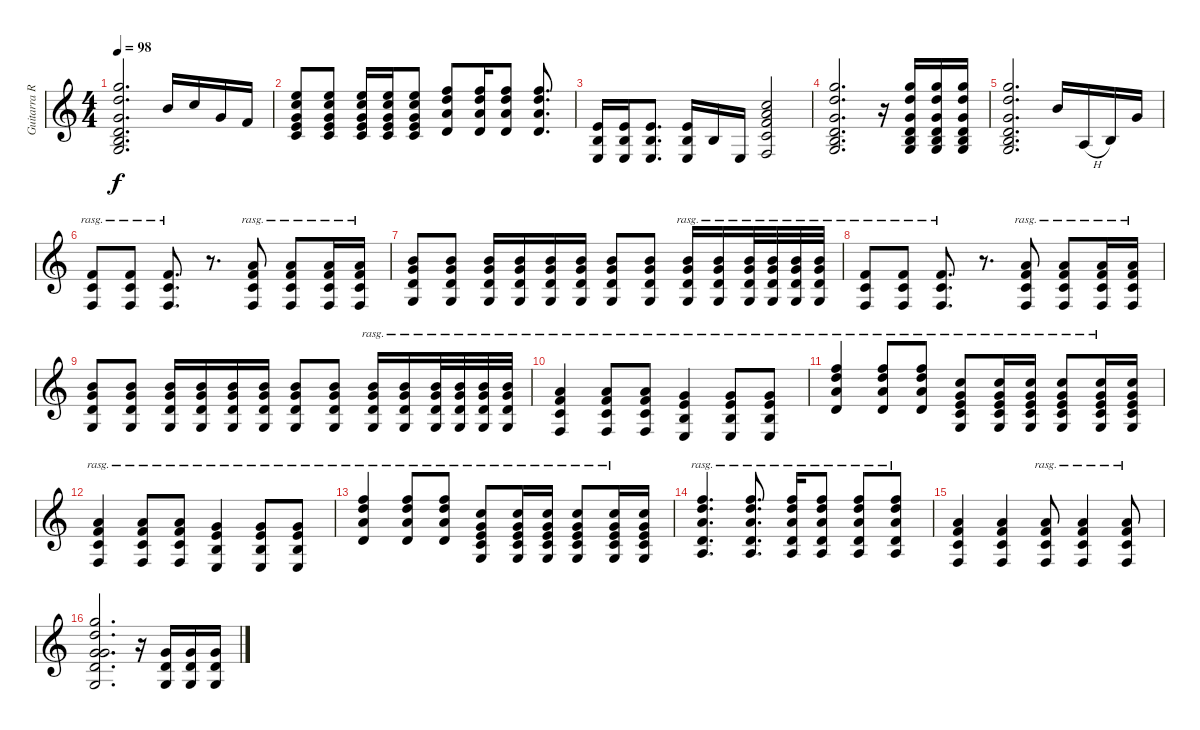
\track ("Guitarra Rítmica" "Guitarra R") {instrument acousticguitarsteel}
\staff {score}
\tuning (E4 B3 G3 D3 A2 E2) {hide}
\ts (4 4)
\tempo 98
\clef g2
\ks c
(3.1 3.2 0.3 0.4 2.5 3.6).2{d dy f} 0.2.16 1.2.16 0.3.16 3.4.16 |
(0.1 1.2 0.3 2.4 3.5).8{bd 60} (0.1 1.2 0.3 2.4 3.5).8{bu 60} (0.1 1.2 0.3 2.4 3.5).16{bd 60} (0.1 1.2 0.3 2.4 3.5).16{bu 120} (0.1 1.2 0.3 2.4 3.5).8{bd 240} (1.1 3.2 2.3 0.4).8{bd 120} (1.1 3.2 2.3 0.4).16{bd 60} (1.1 3.2 2.3 0.4).8{bu 120} (1.1 3.2 2.3 0.4).8{d bd 240} |
(2.4 2.5 0.6).16{bd 60} (2.4 2.5 0.6).16{bu 240} (2.4 2.5 0.6).8{d bd 60} (2.4 2.5 0.6).16{bu 240} 2.5.16 0.6.16 (1.2 2.3 3.4 3.5 1.6).2 |
(3.1 3.2 0.3 0.4 2.5 3.6).2{d bd 240} r.16 (3.1 3.2 0.3 0.4 2.5 3.6).16{bu 60} (3.1 3.2 0.3 0.4 2.5 3.6).16{bd 60} (3.1 3.2 0.3 0.4 2.5 3.6).16{bu 60} |
(3.1 3.2 0.3 0.4 2.5 3.6).2{d} 0.2.16 0.5{h}.16 2.5.16 0.3.16 |
(3.4 3.5 1.6).8{bd 120 rasg ii} (3.4 3.5 1.6).8{bu 120 rasg ii} (3.4 3.5 1.6).8{d bd 120 rasg ii} r.8{d} (2.3 3.4 3.5 1.6).8{bd 120 rasg ii} (2.3 3.4 3.5 1.6).8{bu 120 rasg ii} (2.3 3.4 3.5 1.6).16{bd 120 rasg ii} (2.3 3.4 3.5 1.6).16{bd 120 rasg ii} |
(4.3 5.4 5.5 3.6).8{bd 120} (4.3 5.4 5.5 3.6).8{bd 120} (4.3 5.4 5.5 3.6).16{bd 60} (4.3 5.4 5.5 3.6).16{bu 60} (4.3 5.4 5.5 3.6).16{bd 60} (4.3 5.4 5.5 3.6).16{bd 60} (4.3 5.4 5.5 3.6).8{bd 60} (4.3 5.4 5.5 3.6).8{bu 60} (4.3 5.4 5.5 3.6).16{bd 60 rasg ii} (4.3 5.4 5.5 3.6).16{bu 120 rasg ii} (4.3 5.4 5.5 3.6).32{bd 30 rasg ii} (4.3 5.4 5.5 3.6).32{bu 60 rasg ii} (4.3 5.4 5.5 3.6).32{bd 60 rasg ii} (4.3 5.4 5.5 3.6).32{bd 60 rasg ii} |
(3.4 3.5 1.6).8{bd 120 rasg ii} (3.4 3.5 1.6).8{bu 120 rasg ii} (3.4 3.5 1.6).8{d bd 120 rasg ii} r.8{d} (2.3 3.4 3.5 1.6).8{bd 120 rasg ii} (2.3 3.4 3.5 1.6).8{bu 120 rasg ii} (2.3 3.4 3.5 1.6).16{bd 120 rasg ii} (2.3 3.4 3.5 1.6).16{bd 120 rasg ii} |
(4.3 5.4 5.5 3.6).8{bd 120} (4.3 5.4 5.5 3.6).8{bd 120} (4.3 5.4 5.5 3.6).16{bd 60} (4.3 5.4 5.5 3.6).16{bu 60} (4.3 5.4 5.5 3.6).16{bd 60} (4.3 5.4 5.5 3.6).16{bd 60} (4.3 5.4 5.5 3.6).8{bd 60} (4.3 5.4 5.5 3.6).8{bu 60} (4.3 5.4 5.5 3.6).16{bd 60 rasg ii} (4.3 5.4 5.5 3.6).16{bu 120 rasg ii} (4.3 5.4 5.5 3.6).32{bd 30 rasg ii} (4.3 5.4 5.5 3.6).32{bu 60 rasg ii} (4.3 5.4 5.5 3.6).32{bd 60 rasg ii} (4.3 5.4 5.5 3.6).32{bd 60 rasg ii} |
(2.3 3.4 3.5 1.6).4{bd 120 rasg ii} (2.3 3.4 3.5 1.6).8{bu 120 rasg ii} (2.3 3.4 3.5 1.6).8{bd 120 rasg ii} (0.3 2.4 2.5 0.6).4{bd 120 rasg ii} (0.3 2.4 2.5 0.6).8{bu 120 rasg ii} (0.3 2.4 2.5 0.6).8{bd 120 rasg ii} |
(1.1 3.2 2.3 0.4).4{bd 120 rasg ii} (1.1 3.2 2.3 0.4).8{bd 120 rasg ii} (1.1 3.2 2.3 0.4).8{bu 120 rasg ii} (1.2 0.3 2.4 3.5 3.6).8{bd 120 rasg ii} (1.2 0.3 2.4 3.5 3.6).16{bu 120 rasg ii} (1.2 0.3 2.4 3.5 3.6).16{bd 120 rasg ii} (1.2 0.3 2.4 3.5 3.6).8{bu 120 rasg ii} (1.2 0.3 2.4 3.5 3.6).16{bd 120 rasg ii} (1.2 0.3 2.4 3.5 3.6).16 |
(2.3 3.4 3.5 1.6).4{bd 120 rasg ii} (2.3 3.4 3.5 1.6).8{bu 120 rasg ii} (2.3 3.4 3.5 1.6).8{bd 120 rasg ii} (0.3 2.4 2.5 0.6).4{bd 120 rasg ii} (0.3 2.4 2.5 0.6).8{bu 120 rasg ii} (0.3 2.4 2.5 0.6).8{bd 120 rasg ii} |
(1.1 3.2 2.3 0.4).4{bd 120 rasg ii} (1.1 3.2 2.3 0.4).8{bd 120 rasg ii} (1.1 3.2 2.3 0.4).8{bu 120 rasg ii} (1.2 0.3 2.4 3.5 3.6).8{bd 120 rasg ii} (1.2 0.3 2.4 3.5 3.6).16{bu 120 rasg ii} (1.2 0.3 2.4 3.5 3.6).16{bd 120 rasg ii} (1.2 0.3 2.4 3.5 3.6).8{bu 120 rasg ii} (1.2 0.3 2.4 3.5 3.6).16{bd 120 rasg ii} (1.2 0.3 2.4 3.5 3.6).16 |
(1.1 3.2 2.3 0.4 0.5).4{d bd 120 rasg ii} (1.1 3.2 2.3 0.4 0.5).8{d bd 60 rasg ii} (1.1 3.2 2.3 0.4 0.5).16{bu 60 rasg ii} (1.1 3.2 2.3 0.4 0.5).8{bd 60 rasg ii} (1.1 3.2 2.3 0.4 0.5).8{bu 60 rasg ii} (1.1 3.2 2.3 0.4 0.5).8{bd 60 rasg ii} |
(2.3 3.4 3.5 1.6).4 (2.3 3.4 3.5 1.6).4 (2.3 3.4 3.5 1.6).8{bu 120 rasg ii} (2.3 3.4 3.5 1.6).4{bd 120 rasg ii} (2.3 3.4 3.5 1.6).8{bd 120 rasg ii} |
(3.1 3.2 0.3 5.4 5.5 3.6).2{d} r.16 (5.4 5.5 3.6).16{bu 60} (5.4 5.5 3.6).16{bd 60} (5.4 5.5 3.6).16{bu 60}
